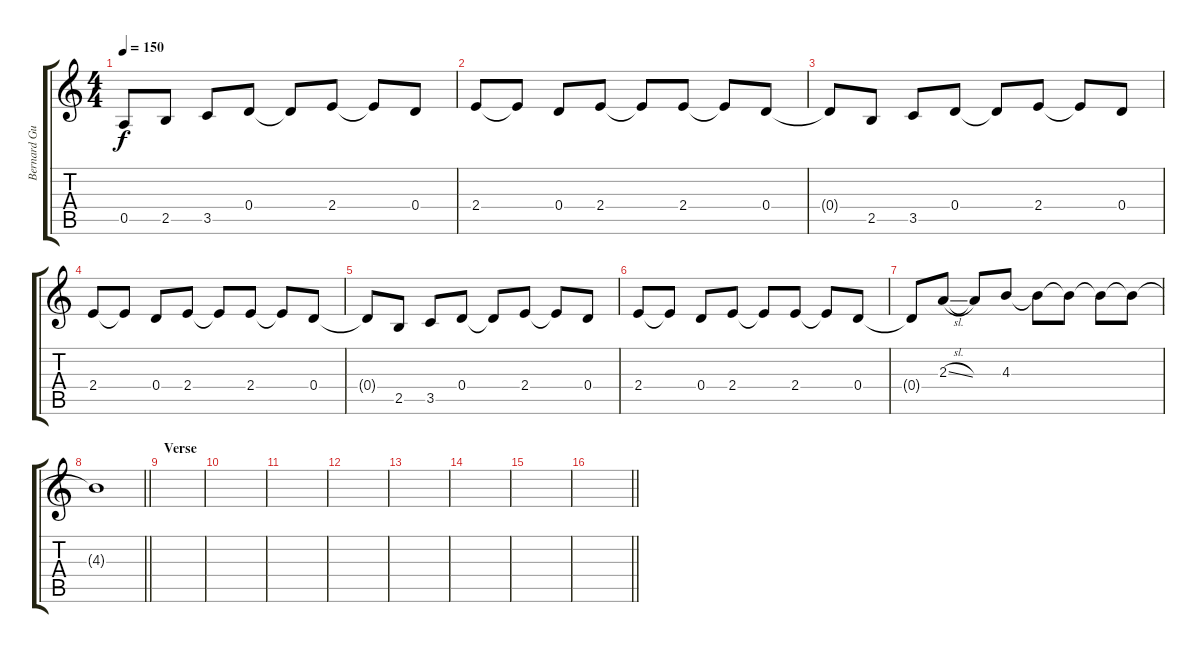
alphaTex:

\track ("Bernard Guitar 1" "Bernard Gu") {instrument overdrivenguitar}
\staff {score tabs}
\tuning (E4 B3 G3 D3 A2 E2) {hide}
\ts (4 4)
\tempo 150
\clef g2
\ks c
0.5.8{dy f} 2.5.8 3.5.8 0.4.8 0.4{t}.8 2.4.8 2.4{t}.8 0.4.8 |
2.4.8 2.4{t}.8 0.4.8 2.4.8 2.4{t}.8 2.4.8 2.4{t}.8 0.4.8 |
0.4{t}.8 2.5.8 3.5.8 0.4.8 0.4{t}.8 2.4.8 2.4{t}.8 0.4.8 |
2.4.8 2.4{t}.8 0.4.8 2.4.8 2.4{t}.8 2.4.8 2.4{t}.8 0.4.8 |
0.4{t}.8 2.5.8 3.5.8 0.4.8 0.4{t}.8 2.4.8 2.4{t}.8 0.4.8 |
2.4.8 2.4{t}.8 0.4.8 2.4.8 2.4{t}.8 2.4.8 2.4{t}.8 0.4.8 |
0.4{t}.8 2.3{sl}.8 2.3{t}.8 4.3.8 4.3{t}.8 4.3{t}.8 4.3{t}.8 4.3{t}.8 |
\barLineRight lightlight
4.3{t}.1 |
\section ("" "Verse")
|
|
|
|
|
|
|
\barLineRight lightlight
